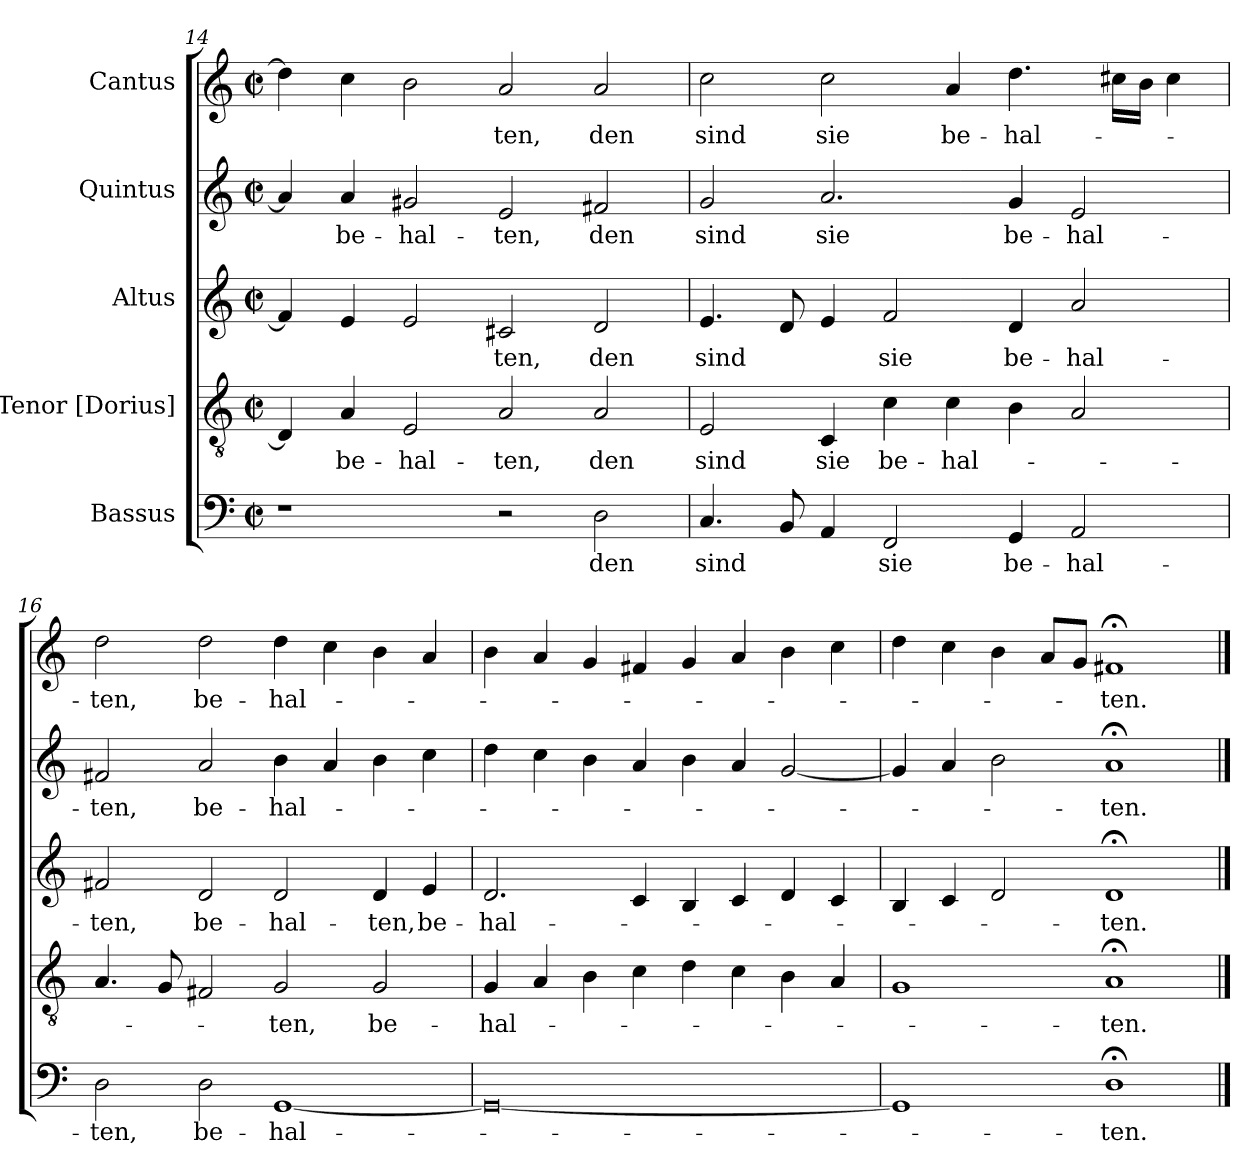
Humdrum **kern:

**kern	**text	**kern	**text	**kern	**text	**kern	**text	**kern	**text
*part5	*part5	*part4	*part4	*part3	*part3	*part2	*part2	*part1	*part1
*staff5	*staff5	*staff4	*staff4	*staff3	*staff3	*staff2	*staff2	*staff1	*staff1
*I"Bassus	*	*I"Tenor [Dorius]	*	*I"Altus	*	*I"Quintus	*	*I"Cantus	*
*clefF4	*	*clefGv2	*	*clefG2	*	*clefG2	*	*clefG2	*
*k[]	*	*k[]	*	*k[]	*	*k[]	*	*k[]	*
*M4/2	*	*M4/2	*	*M4/2	*	*M4/2	*	*M4/2	*
*met(c|)	*	*met(c|)	*	*met(c|)	*	*met(c|)	*	*met(c|)	*
=14	=14	=14	=14	=14	=14	=14	=14	=14	=14
1r	.	4D/]	.	4f/]	.	4a/]	.	4dd\]	.
!	!	!	!LO:LY:b	!	!	!	!LO:LY:b	!	!
.	.	4A/	be-	4e/	.	4a/	be-	4cc\	.
!	!	!	!LO:LY:b	!	!	!	!LO:LY:b	!	!
.	.	2E/	-hal-	2e/	.	2g#X/	-hal-	2b\	.
!	!	!	!LO:LY:b	!	!LO:LY:b	!	!LO:LY:b	!	!LO:LY:b
2r	.	2A/	-ten,	2c#X/	-ten,	2e/	-ten,	2a/	ten,
!	!LO:LY:b	!	!LO:LY:b	!	!LO:LY:b	!	!LO:LY:b	!	!LO:LY:b
2D\	den	2A/	den	2d/	den	2f#X/	den	2a/	den
!!LO:LB:g=z
=15	=15	=15	=15	=15	=15	=15	=15	=15	=15
!	!LO:LY:b	!	!LO:LY:b	!	!LO:LY:b	!	!LO:LY:b	!	!LO:LY:b
4.C/	sind	2E/	sind	4.e/	sind	2g/	sind	2cc\	sind
8BB/	.	.	.	8d/	.	.	.	.	.
!	!	!	!LO:LY:b	!	!	!	!LO:LY:b	!	!LO:LY:b
4AA/	.	4C/	sie	4e/	.	2.a/	sie	2cc\	sie
!	!LO:LY:b	!	!LO:LY:b	!	!LO:LY:b	!	!	!	!
2FF/	sie	4c\	be-	2f/	sie	.	.	.	.
!	!	!	!LO:LY:b	!	!	!	!	!	!LO:LY:b
.	.	4c\	-hal-	.	.	.	.	4a/	be-
!	!LO:LY:b	!	!	!	!LO:LY:b	!	!LO:LY:b	!	!LO:LY:b
4GG/	be-	4B\	.	4d/	be-	4g/	be-	4.dd\	-hal-
!	!LO:LY:b	!	!	!	!LO:LY:b	!	!LO:LY:b	!	!
2AA/	-hal-	2A/	.	2a/	-hal-	2e/	-hal-	.	.
.	.	.	.	.	.	.	.	16cc#X\LL	.
.	.	.	.	.	.	.	.	16b\JJ	.
.	.	.	.	.	.	.	.	4cc#\	.
=16	=16	=16	=16	=16	=16	=16	=16	=16	=16
!	!LO:LY:b	!	!	!	!LO:LY:b	!	!LO:LY:b	!	!LO:LY:b
2D\	-ten,	4.A/	.	2f#X/	-ten,	2f#X/	-ten,	2dd\	-ten,
.	.	8G/	.	.	.	.	.	.	.
!	!LO:LY:b	!	!	!	!LO:LY:b	!	!LO:LY:b	!	!LO:LY:b
2D\	be-	2F#X/	.	2d/	be-	2a/	be-	2dd\	be-
!	!LO:LY:b	!	!LO:LY:b	!	!LO:LY:b	!	!LO:LY:b	!	!LO:LY:b
[1GG	-hal-	2G/	-ten,	2d/	-hal-	4b\	-hal-	4dd\	-hal-
.	.	.	.	.	.	4a/	.	4cc\	.
!	!	!	!LO:LY:b	!	!LO:LY:b	!	!	!	!
.	.	2G/	be-	4d/	-ten,	4b\	.	4b\	.
!	!	!	!	!	!LO:LY:b	!	!	!	!
.	.	.	.	4e/	be-	4cc\	.	4a/	.
=17	=17	=17	=17	=17	=17	=17	=17	=17	=17
!	!	!	!LO:LY:b	!	!LO:LY:b	!	!	!	!
0GG_	.	4G/	-hal-	2.d/	-hal-	4dd\	.	4b\	.
.	.	4A/	.	.	.	4cc\	.	4a/	.
.	.	4B\	.	.	.	4b\	.	4g/	.
.	.	4c\	.	4c/	.	4a/	.	4f#X/	.
.	.	4d\	.	4B/	.	4b\	.	4g/	.
.	.	4c\	.	4c/	.	4a/	.	4a/	.
.	.	4B\	.	4d/	.	[2g/	.	4b\	.
.	.	4A/	.	4c/	.	.	.	4cc\	.
=18	=18	=18	=18	=18	=18	=18	=18	=18	=18
1GG]	.	1G	.	4B/	.	4g/]	.	4dd\	.
.	.	.	.	4c/	.	4a/	.	4cc\	.
.	.	.	.	2d/	.	2b\	.	4b\	.
.	.	.	.	.	.	.	.	8a/L	.
.	.	.	.	.	.	.	.	8g/J	.
!	!LO:LY:b	!	!LO:LY:b	!	!LO:LY:b	!	!LO:LY:b	!	!LO:LY:b
1D;<	-ten.	1A;<	-ten.	1d;<	-ten.	1a;<	-ten.	1f#X;<	-ten.
==	==	==	==	==	==	==	==	==	==
*-	*-	*-	*-	*-	*-	*-	*-	*-	*-
